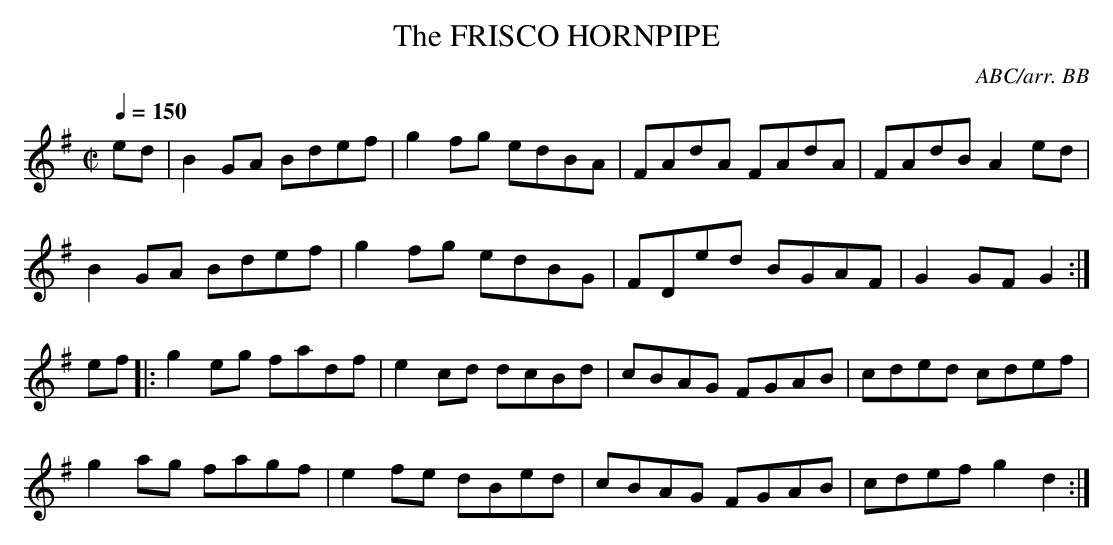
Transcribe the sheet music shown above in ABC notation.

X:1
T:FRISCO HORNPIPE, The
C:ABC/arr. BB
Q:1/4=150
L:1/8
M:C|
K:G
ed|B2GA Bdef|g2fg edBA|FAdA FAdA|FAdB A2 ed|
B2GA Bdef|g2fg edBG|FDed BGAF|G2 GF G2 :|
ef|:g2eg fadf|e2cd dcBd|cBAG FGAB|cded cdef|
g2ag fagf|e2fe dBed|cBAG FGAB|cdef g2 d2 :|
